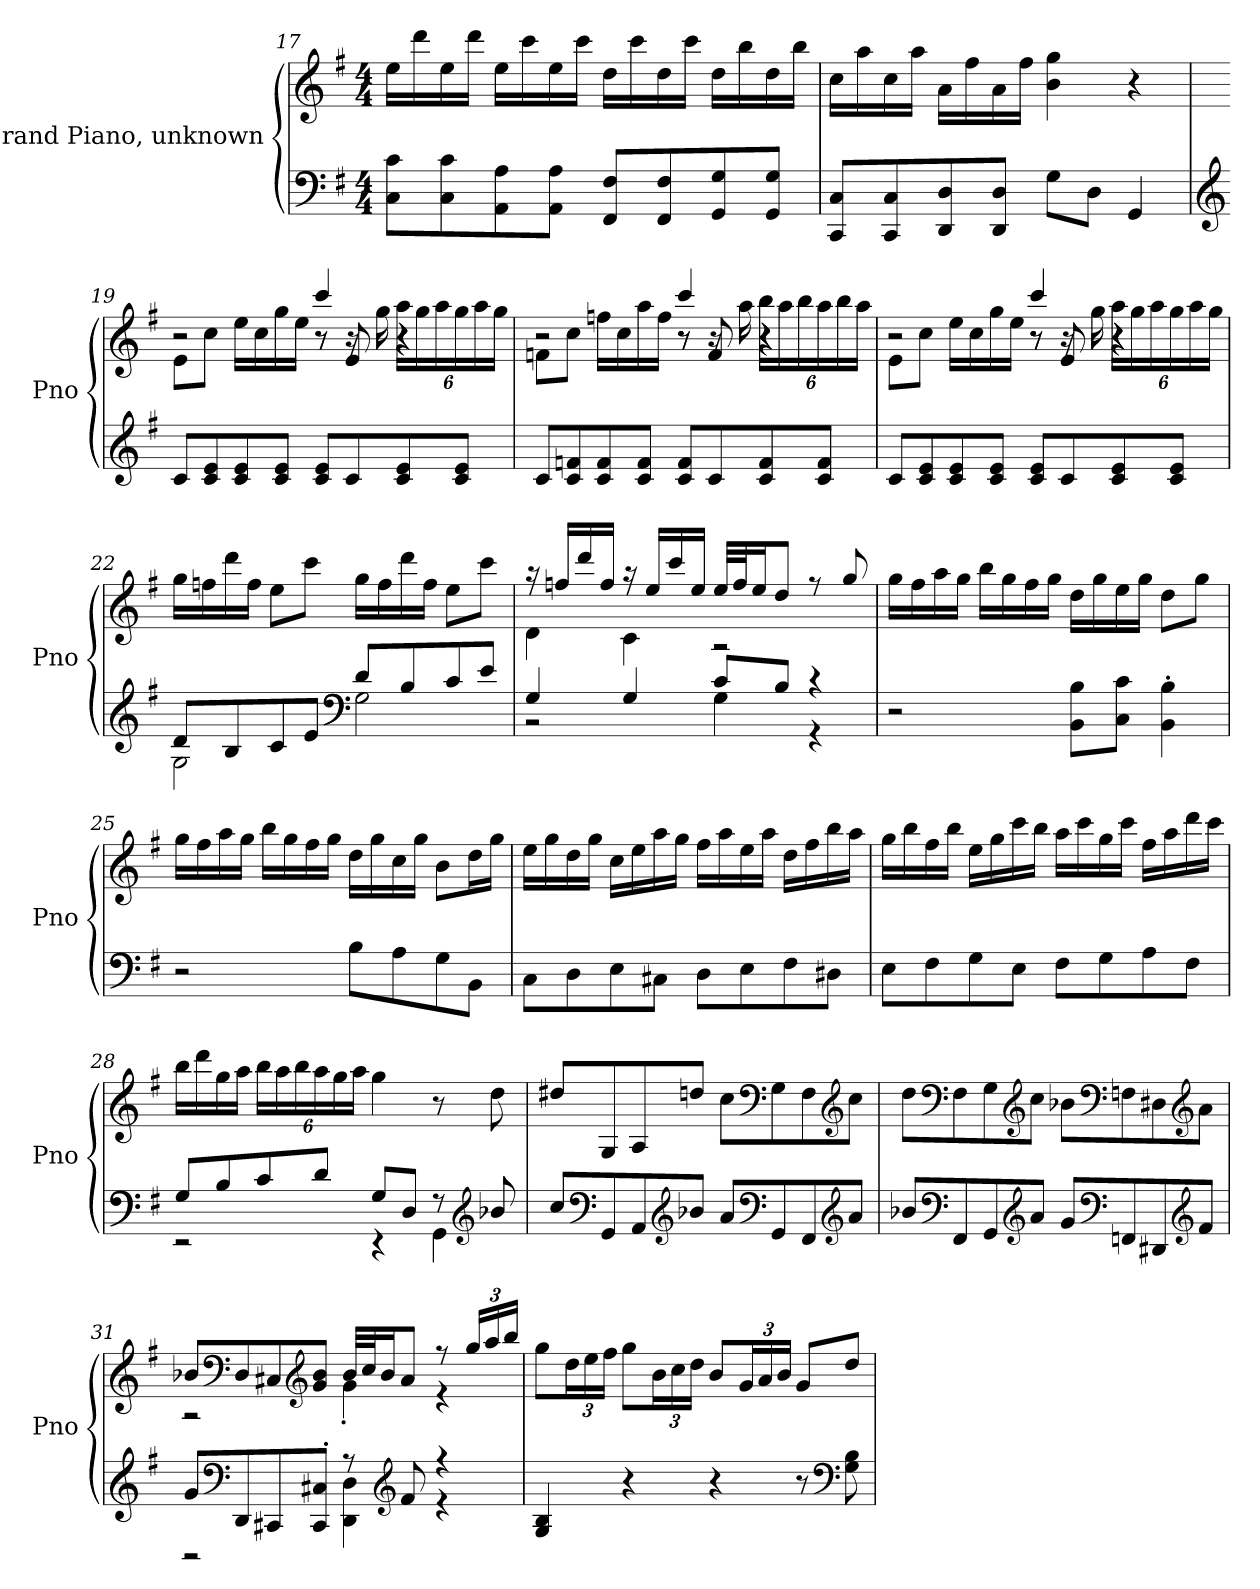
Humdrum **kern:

**kern	**kern
*part1	*part1
*staff2	*staff1
*I"Grand Piano, unknown	*
*I'Pno	*
!!LO:LB:g=z
*clefF4	*clefG2
*k[f#]	*k[f#]
*M4/4	*M4/4
=17	=17
8C\ 8c\L	16ee\LL
.	16ddd\
8C\ 8c\	16ee\
.	16ddd\JJ
8AA\ 8A\	16ee\LL
.	16ccc\
8AA\ 8A\J	16ee\
.	16ccc\JJ
8FF#/ 8F#/L	16dd\LL
.	16ccc\
8FF#/ 8F#/	16dd\
.	16ccc\JJ
8GG/ 8G/	16dd\LL
.	16bb\
8GG/ 8G/J	16dd\
.	16bb\JJ
=18	=18
8CC/ 8C/L	16cc\LL
.	16aa\
8CC/ 8C/	16cc\
.	16aa\JJ
8DD/ 8D/	16a\LL
.	16ff#\
8DD/ 8D/J	16a\
.	16ff#\JJ
8G\L	4b\ 4gg\
8D\J	.
4GG/	4r
=19	=19
*clefG2	*
*	*^
*	*	*^
8c/L	2r	8e\L	2r
8c/ 8e/	.	8cc\J	.
8c/ 8e/	.	16ee\LL	.
.	.	16cc\	.
8c/ 8e/J	.	16gg\	.
.	.	16ee\JJ	.
8c/ 8e/L	4ccc/	8r	8r
8c/	.	16r	8e/
.	.	16gg\	.
*	*	*Xbrackettup	*
8c/ 8e/	4r	24aa\LL	4r
.	.	24gg\	.
.	.	24aa\	.
8c/ 8e/J	.	24gg\	.
.	.	24aa\	.
.	.	24gg\JJ	.
!!LO:LB:g=z	!!	!!
=20	=20	=20	=20
8c/L	2r	8fn\L	2r
8c/ 8fn/	.	8cc\J	.
8c/ 8f/	.	16ffn\LL	.
.	.	16cc\	.
8c/ 8f/J	.	16aa\	.
.	.	16ff\JJ	.
8c/ 8f/L	4ccc/	8r	8r
8c/	.	16r	8f/
.	.	16aa\	.
8c/ 8f/	4r	24bb\LL	4r
.	.	24aa\	.
.	.	24bb\	.
8c/ 8f/J	.	24aa\	.
.	.	24bb\	.
.	.	24aa\JJ	.
=21	=21	=21	=21
8c/L	2r	8e\L	2r
8c/ 8e/	.	8cc\J	.
8c/ 8e/	.	16ee\LL	.
.	.	16cc\	.
8c/ 8e/J	.	16gg\	.
.	.	16ee\JJ	.
8c/ 8e/L	4ccc/	8r	8r
8c/	.	16r	8e/
.	.	16gg\	.
8c/ 8e/	4r	24aa\LL	4r
.	.	24gg\	.
.	.	24aa\	.
8c/ 8e/J	.	24gg\	.
.	.	24aa\	.
.	.	24gg\JJ	.
*	*v	*v	*v
!!LO:LB:g=z
=22	=22
*^	*
8d/L	2G\	16gg\LL
.	.	16ffn\
8B/	.	16ddd\
.	.	16ff\JJ
8c/	.	8ee\L
8e/J	.	8ccc\J
*clefF4	*	*
8d/L	2G\	16gg\LL
.	.	16ff\
8B/	.	16ddd\
.	.	16ff\JJ
8c/	.	8ee\L
8e/J	.	8ccc\J
=23	=23	=23
*	*	*^
4G/	2r	16r	4d\
.	.	16ffn/LL	.
.	.	16ddd/	.
.	.	16ff/JJ	.
4G/	.	16r	4c\
.	.	16ee/LL	.
.	.	16ccc/	.
.	.	16ee/JJ	.
8c/L	4G\	32ee/LLL	2r
.	.	32ff/J	.
.	.	16ee/J	.
8B/J	.	8dd/J	.
4r	4r	8r	.
.	.	8gg/	.
*v	*v	*	*
*	*v	*v
=24	=24
2r	16gg\LL
.	16ff#\
.	16aa\
.	16gg\JJ
.	16bb\LL
.	16gg\
.	16ff#\
.	16gg\JJ
8BB\ 8B\L	16dd\LL
.	16gg\
8C\ 8c\J	16ee\
.	16gg\JJ
4BB\' 4B\'	8dd\L
.	8gg\J
!!LO:LB:g=z
=25	=25
2r	16gg\LL
.	16ff#\
.	16aa\
.	16gg\JJ
.	16bb\LL
.	16gg\
.	16ff#\
.	16gg\JJ
8B\L	16dd\LL
.	16gg\
8A\	16cc\
.	16gg\JJ
8G\	8b\L
8BB\J	16dd\L
.	16gg\JJ
=26	=26
8C\L	16ee\LL
.	16gg\
8D\	16dd\
.	16gg\JJ
8E\	16cc\LL
.	16ee\
8C#X\J	16aa\
.	16gg\JJ
8D\L	16ff#\LL
.	16aa\
8E\	16ee\
.	16aa\JJ
8F#\	16dd\LL
.	16ff#\
8D#X\J	16bb\
.	16aa\JJ
!!LO:LB:g=z
=27	=27
8E\L	16gg\LL
.	16bb\
8F#\	16ff#\
.	16bb\JJ
8G\	16ee\LL
.	16gg\
8E\J	16ccc\
.	16bb\JJ
8F#\L	16aa\LL
.	16ccc\
8G\	16gg\
.	16ccc\JJ
8A\	16ff#\LL
.	16aa\
8F#\J	16ddd\
.	16ccc\JJ
=28	=28
*^	*
8G/L	2r	16bb\LL
.	.	16ddd\
8B/	.	16gg\
.	.	16aa\JJ
8c/	.	24bb\LL
.	.	24aa\
.	.	24bb\
8d/J	.	24aa\
.	.	24gg\
.	.	24aa\JJ
8G/L	4r	4gg\
8D/J	.	.
8r	4GG\	8r
*clefG2	*	*
8b-X/	.	8dd\
*v	*v	*
!!LO:PB:g=z
=29	=29
8cc/L	8dd#X/L
*clefF4	*
8GG/	8G/
8AA/	8A/
*clefG2	*
8b-X/J	8ddn/J
8a/L	8cc\L
*clefF4	*clefF4
8GG/	8G\
8FF#/	8F#\
*clefG2	*clefG2
8a/J	8cc\J
=30	=30
8b-X/L	8dd\L
*clefF4	*clefF4
8FF#/	8F#\
8GG/	8G\
*clefG2	*clefG2
8a/J	8cc\J
8g/L	8b-X\L
*clefF4	*clefF4
8FFn/	8Fn\
8DD#X/	8D#X\
*clefG2	*clefG2
8f#/J	8a\J
!!LO:LB:g=z
=31	=31
*^	*^
8g/L	2r	8b-X/L	2r
*clefF4	*	*clefF4	*
8DD/	.	8D/	.
8CC#X/	.	8C#X/	.
*	*	*clefG2	*
8CC#/' 8C#X/'J	.	8g/ 8b-/J	.
8r	4DD\ 4D\	32b-/LLL	4g'\
.	.	32cc/J	.
.	.	16b-/J	.
*clefG2	*	*	*
8f#/	.	8a/J	.
4r	4r	8r	4r
.	.	24gg/LL	.
.	.	24aa/	.
.	.	24bb/JJ	.
*v	*v	*	*
*	*v	*v
=32	=32
4G/ 4B/	8gg\L
.	24dd\L
.	24ee\
.	24ff#\JJ
4r	8gg\L
.	24b\L
.	24cc\
.	24dd\JJ
4r	8b/L
.	24g/L
.	24a/
.	24b/JJ
8r	8g/L
*clefF4	*
8G\ 8B\	8dd/J
=	=
*-	*-
